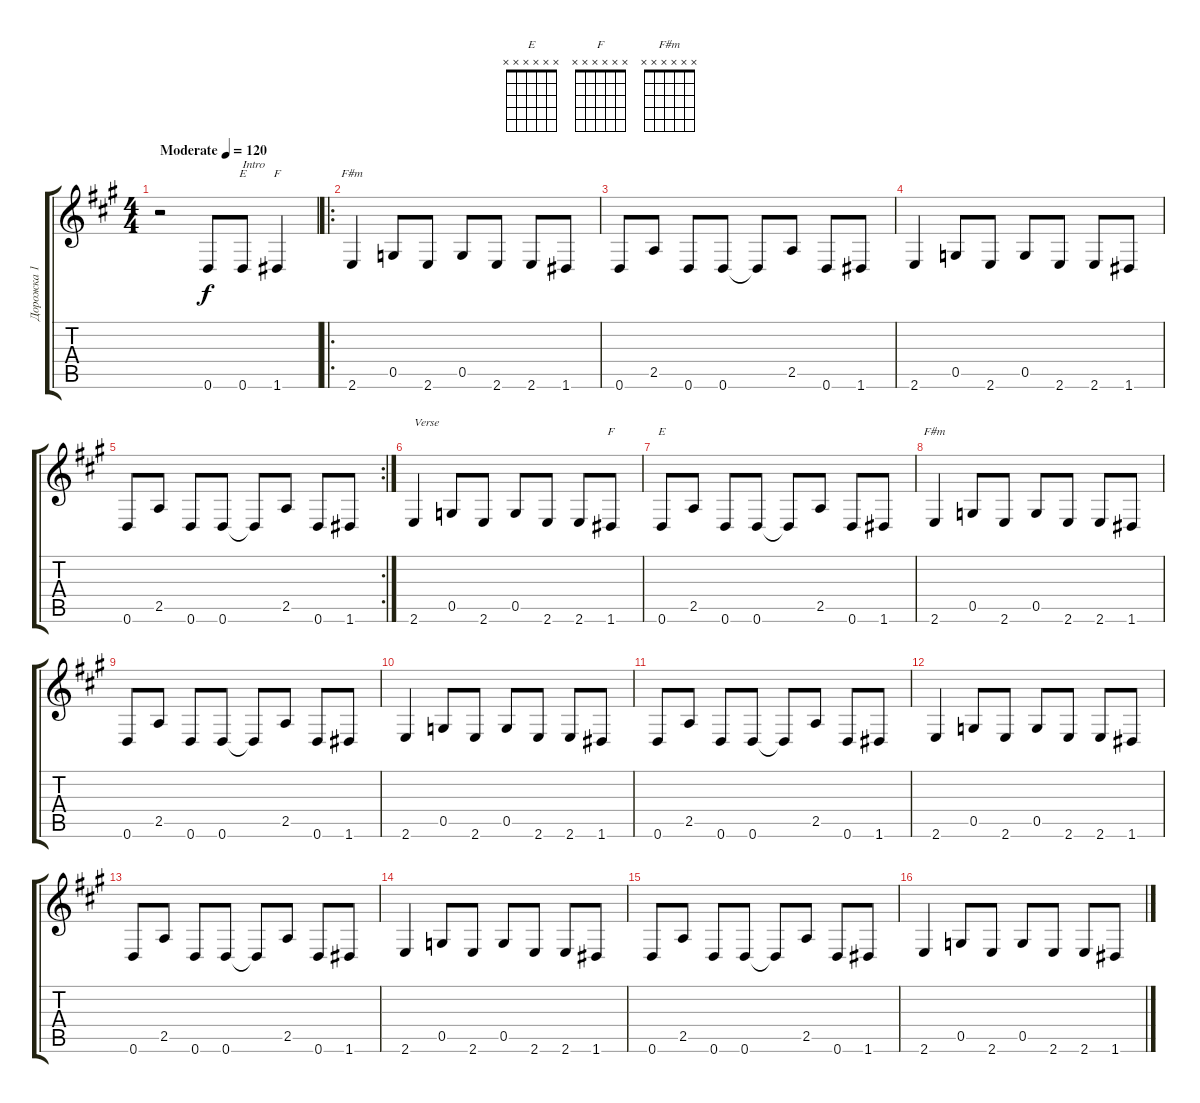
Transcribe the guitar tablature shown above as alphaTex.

\track ("Дорожка 1" "Дорожка 1") {instrument electricguitarclean}
\staff {score tabs}
\tuning (D4 A3 F3 C3 G2 D2) {hide}
\chord ("E" 2 2 3 x 1 2) {barre 2}
\chord ("F" 3 0 0 0 2 3)
\chord ("F#m" 4 0 1 1 x 4)
\chord ("F" x x x x x x)
\chord ("E" x x x x x x)
\chord ("F#m" x x x x x x)
\ts (4 4)
\tempo (120 "Moderate")
\clef g2
\ks a
r.2{dy f instrument electricguitarclean} 0.6.8 0.6.8{ch "E" txt "Intro"} 1.6.4{ch "F"} |
\ro
2.6.4{ch "F#m"} 0.5.8 2.6.8 0.5.8 2.6.8 2.6.8 1.6.8 |
0.6.8 2.5.8 0.6.8 0.6.8 0.6{t}.8 2.5.8 0.6.8 1.6.8 |
2.6.4 0.5.8 2.6.8 0.5.8 2.6.8 2.6.8 1.6.8 |
\rc 2
0.6.8 2.5.8 0.6.8 0.6.8 0.6{t}.8 2.5.8 0.6.8 1.6.8 |
2.6.4{txt "Verse"} 0.5.8 2.6.8 0.5.8 2.6.8 2.6.8 1.6.8{ch "F"} |
0.6.8{ch "E"} 2.5.8 0.6.8 0.6.8 0.6{t}.8 2.5.8 0.6.8 1.6.8 |
2.6.4{ch "F#m"} 0.5.8 2.6.8 0.5.8 2.6.8 2.6.8 1.6.8 |
0.6.8 2.5.8 0.6.8 0.6.8 0.6{t}.8 2.5.8 0.6.8 1.6.8 |
2.6.4 0.5.8 2.6.8 0.5.8 2.6.8 2.6.8 1.6.8 |
0.6.8 2.5.8 0.6.8 0.6.8 0.6{t}.8 2.5.8 0.6.8 1.6.8 |
2.6.4 0.5.8 2.6.8 0.5.8 2.6.8 2.6.8 1.6.8 |
0.6.8 2.5.8 0.6.8 0.6.8 0.6{t}.8 2.5.8 0.6.8 1.6.8 |
2.6.4 0.5.8 2.6.8 0.5.8 2.6.8 2.6.8 1.6.8 |
0.6.8 2.5.8 0.6.8 0.6.8 0.6{t}.8 2.5.8 0.6.8 1.6.8 |
2.6.4 0.5.8 2.6.8 0.5.8 2.6.8 2.6.8 1.6.8
